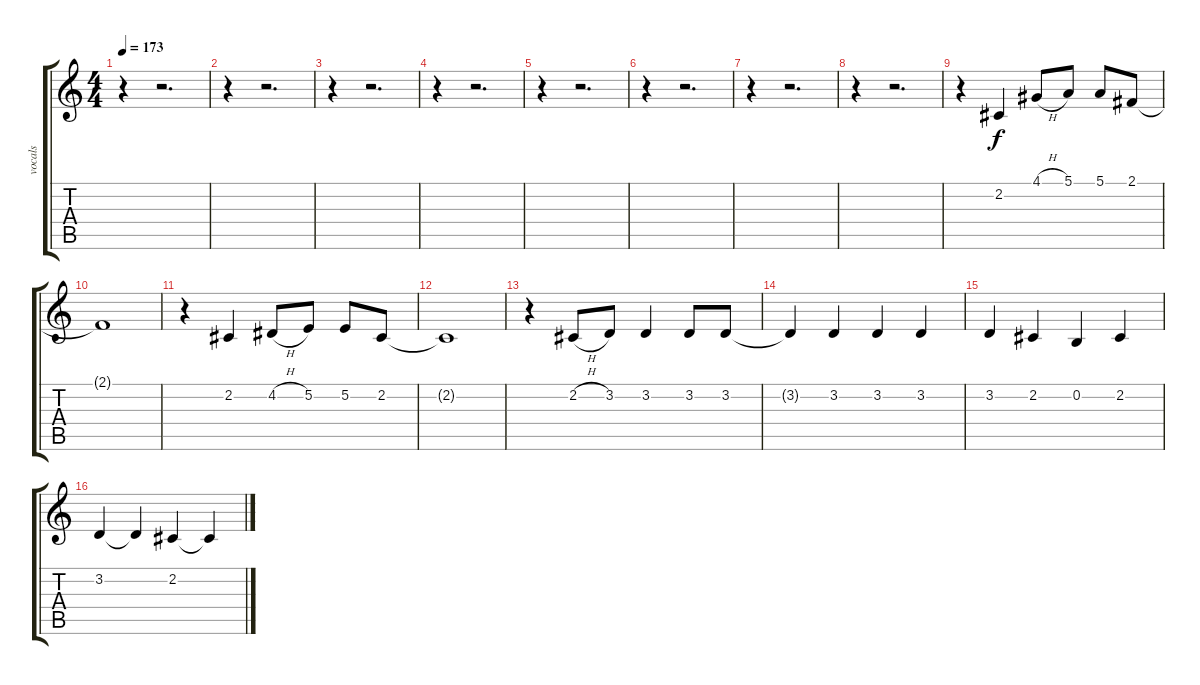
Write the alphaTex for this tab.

\track ("vocals" "vocals") {instrument lead6voice}
\staff {score tabs}
\tuning (E4 B3 G3 D3 A2 E2) {hide}
\ts (4 4)
\tempo 173
\clef g2
\ks c
r.4{dy f} r.2{d} |
r.4 r.2{d} |
r.4 r.2{d} |
r.4 r.2{d} |
r.4 r.2{d} |
r.4 r.2{d} |
r.4 r.2{d} |
r.4 r.2{d} |
r.4 2.2.4 4.1{h}.8 5.1.8 5.1.8 2.1.8 |
2.1{t}.1 |
r.4 2.2.4 4.2{h}.8 5.2.8 5.2.8 2.2.8 |
2.2{t}.1 |
r.4 2.2{h}.8 3.2.8 3.2.4 3.2.8 3.2.8 |
3.2{t}.4 3.2.4 3.2.4 3.2.4 |
3.2.4 2.2.4 0.2.4 2.2.4 |
3.2.4 3.2{t}.4 2.2.4 2.2{t}.4
